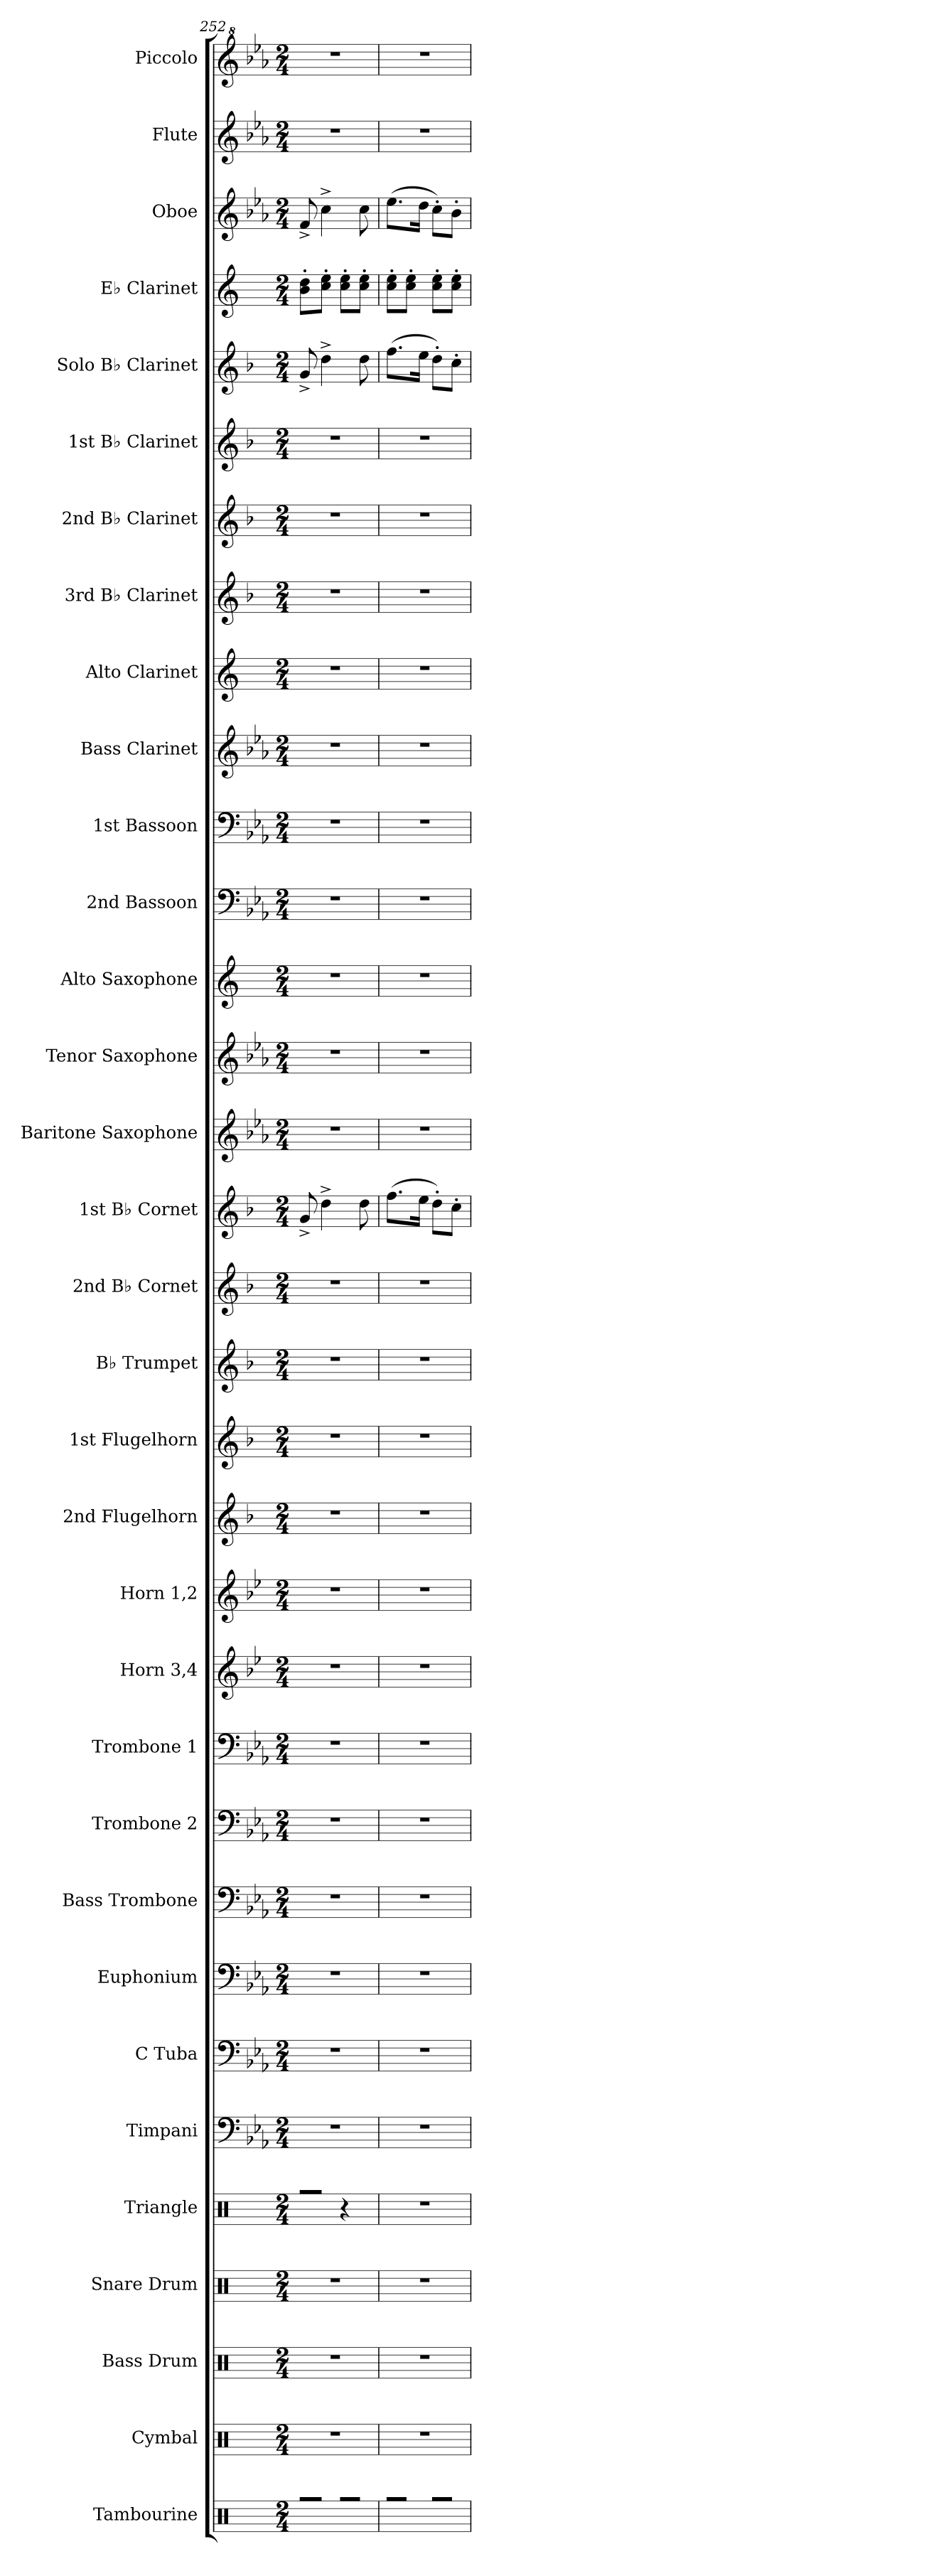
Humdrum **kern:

**kern	**kern	**kern	**kern	**kern	**kern	**kern	**kern	**kern	**kern	**kern	**kern	**kern	**kern	**kern	**kern	**kern	**kern	**kern	**kern	**kern	**kern	**kern	**kern	**kern	**kern	**kern	**kern	**kern	**kern	**kern	**kern	**kern
*part33	*part32	*part31	*part30	*part29	*part28	*part27	*part26	*part25	*part24	*part23	*part22	*part21	*part20	*part19	*part18	*part17	*part16	*part15	*part14	*part13	*part12	*part11	*part10	*part9	*part8	*part7	*part6	*part5	*part4	*part3	*part2	*part1
*staff33	*staff32	*staff31	*staff30	*staff29	*staff28	*staff27	*staff26	*staff25	*staff24	*staff23	*staff22	*staff21	*staff20	*staff19	*staff18	*staff17	*staff16	*staff15	*staff14	*staff13	*staff12	*staff11	*staff10	*staff9	*staff8	*staff7	*staff6	*staff5	*staff4	*staff3	*staff2	*staff1
*I"Tambourine	*I"Cymbal	*I"Bass Drum	*I"Snare Drum	*I"Triangle	*I"Timpani	*I"C Tuba	*I"Euphonium	*I"Bass Trombone	*I"Trombone 2	*I"Trombone 1	*I"Horn 3,4	*I"Horn 1,2	*I"2nd Flugelhorn	*I"1st Flugelhorn	*I"B♭ Trumpet	*I"2nd B♭ Cornet	*I"1st B♭ Cornet	*I"Baritone Saxophone	*I"Tenor Saxophone	*I"Alto Saxophone	*I"2nd Bassoon	*I"1st Bassoon	*I"Bass Clarinet	*I"Alto Clarinet	*I"3rd B♭ Clarinet	*I"2nd B♭ Clarinet	*I"1st B♭ Clarinet	*I"Solo B♭ Clarinet	*I"E♭ Clarinet	*I"Oboe	*I"Flute	*I"Piccolo
*I'Tamb.	*I'Cym.	*I'B. Dr.	*I'Sn. Dr.	*I'Trgl.	*I'Timp.	*I'C Tu.	*I'Eu.	*I'B. Trb.	*I'Trb. 2	*I'Trb. 1	*I'Hn. 3,4	*I'Hn. 1,2	*I'2nd Flghn.	*I'1st Flghn.	*I'B♭ Tpt.	*I'2nd B♭ Cnt.	*I'1st B♭ Cnt.	*I'Bar. Sax.	*I'T. Sax.	*I'A. Sax.	*I'2nd Bsn.	*I'1st Bsn.	*I'B. Cl.	*I'A. Cl.	*I'3rd B♭ Cl.	*I'2nd B♭ Cl.	*I'1st B♭ Cl.	*I'Solo B♭ Cl.	*I'E♭ Cl.	*I'Ob.	*I'Fl.	*I'Picc.
!!LO:PB:g=z
*clefX	*clefX	*clefX	*clefX	*clefX	*clefF4	*clefF4	*clefF4	*clefF4	*clefF4	*clefF4	*clefG2	*clefG2	*clefG2	*clefG2	*clefG2	*clefG2	*clefG2	*clefG2	*clefG2	*clefG2	*clefF4	*clefF4	*clefG2	*clefG2	*clefG2	*clefG2	*clefG2	*clefG2	*clefG2	*clefG2	*clefG2	*clefG^2
*	*	*	*	*	*	*	*	*	*	*	*ITrd4c7	*ITrd4c7	*ITrd1c2	*ITrd1c2	*ITrd1c2	*ITrd1c2	*ITrd1c2	*ITrd12c21	*ITrd8c14	*ITrd5c9	*	*	*ITrd8c14	*ITrd5c9	*ITrd1c2	*ITrd1c2	*ITrd1c2	*ITrd1c2	*ITrd-2c-3	*	*	*ITrd-7c-12
*k[]	*k[]	*k[]	*k[]	*k[]	*k[b-e-a-]	*k[b-e-a-]	*k[b-e-a-]	*k[b-e-a-]	*k[b-e-a-]	*k[b-e-a-]	*k[b-e-a-]	*k[b-e-a-]	*k[b-e-a-]	*k[b-e-a-]	*k[b-e-a-]	*k[b-e-a-]	*k[b-e-a-]	*k[b-e-a-]	*k[b-e-a-]	*k[b-e-a-]	*k[b-e-a-]	*k[b-e-a-]	*k[b-e-a-]	*k[b-e-a-]	*k[b-e-a-]	*k[b-e-a-]	*k[b-e-a-]	*k[b-e-a-]	*k[b-e-a-]	*k[b-e-a-]	*k[b-e-a-]	*k[b-e-a-]
*C:	*C:	*C:	*C:	*C:	*E-:	*E-:	*E-:	*E-:	*E-:	*E-:	*E-:	*E-:	*E-:	*E-:	*E-:	*E-:	*E-:	*E-:	*E-:	*E-:	*E-:	*E-:	*E-:	*E-:	*E-:	*E-:	*E-:	*E-:	*E-:	*E-:	*E-:	*E-:
*M2/4	*M2/4	*M2/4	*M2/4	*M2/4	*M2/4	*M2/4	*M2/4	*M2/4	*M2/4	*M2/4	*M2/4	*M2/4	*M2/4	*M2/4	*M2/4	*M2/4	*M2/4	*M2/4	*M2/4	*M2/4	*M2/4	*M2/4	*M2/4	*M2/4	*M2/4	*M2/4	*M2/4	*M2/4	*M2/4	*M2/4	*M2/4	*M2/4
=252	=252	=252	=252	=252	=252	=252	=252	=252	=252	=252	=252	=252	=252	=252	=252	=252	=252	=252	=252	=252	=252	=252	=252	=252	=252	=252	=252	=252	=252	=252	=252	=252
8R\L	2r	2r	2r	8R\L	2r	2r	2r	2r	2r	2r	2r	2r	2r	2r	2r	2r	8f^/	2r	2r	2r	2r	2r	2r	2r	2r	2r	2r	8f^/	8dd\' 8ff\'L	8f^/	2r	2r
8R\J	.	.	.	8R\J	.	.	.	.	.	.	.	.	.	.	.	.	4cc^\	.	.	.	.	.	.	.	.	.	.	4cc^\	8ee-\' 8gg\'J	4cc^\	.	.
8R\L	.	.	.	4r	.	.	.	.	.	.	.	.	.	.	.	.	.	.	.	.	.	.	.	.	.	.	.	.	8ee-\' 8gg\'L	.	.	.
8R\J	.	.	.	.	.	.	.	.	.	.	.	.	.	.	.	.	8cc\	.	.	.	.	.	.	.	.	.	.	8cc\	8ee-\' 8gg\'J	8cc\	.	.
=253	=253	=253	=253	=253	=253	=253	=253	=253	=253	=253	=253	=253	=253	=253	=253	=253	=253	=253	=253	=253	=253	=253	=253	=253	=253	=253	=253	=253	=253	=253	=253	=253
8R\L	2r	2r	2r	2r	2r	2r	2r	2r	2r	2r	2r	2r	2r	2r	2r	2r	(8.ee-\L	2r	2r	2r	2r	2r	2r	2r	2r	2r	2r	(8.ee-\L	8ee-\' 8gg\'L	(8.ee-\L	2r	2r
8R\J	.	.	.	.	.	.	.	.	.	.	.	.	.	.	.	.	.	.	.	.	.	.	.	.	.	.	.	.	8ee-\' 8gg\'J	.	.	.
.	.	.	.	.	.	.	.	.	.	.	.	.	.	.	.	.	16dd\Jk	.	.	.	.	.	.	.	.	.	.	16dd\Jk	.	16dd\Jk	.	.
8R\L	.	.	.	.	.	.	.	.	.	.	.	.	.	.	.	.	8cc'\L)	.	.	.	.	.	.	.	.	.	.	8cc'\L)	8ee-\' 8gg\'L	8cc'\L)	.	.
8R\J	.	.	.	.	.	.	.	.	.	.	.	.	.	.	.	.	8b-'\J	.	.	.	.	.	.	.	.	.	.	8b-'\J	8ee-\' 8gg\'J	8b-'\J	.	.
=	=	=	=	=	=	=	=	=	=	=	=	=	=	=	=	=	=	=	=	=	=	=	=	=	=	=	=	=	=	=	=	=
*-	*-	*-	*-	*-	*-	*-	*-	*-	*-	*-	*-	*-	*-	*-	*-	*-	*-	*-	*-	*-	*-	*-	*-	*-	*-	*-	*-	*-	*-	*-	*-	*-
